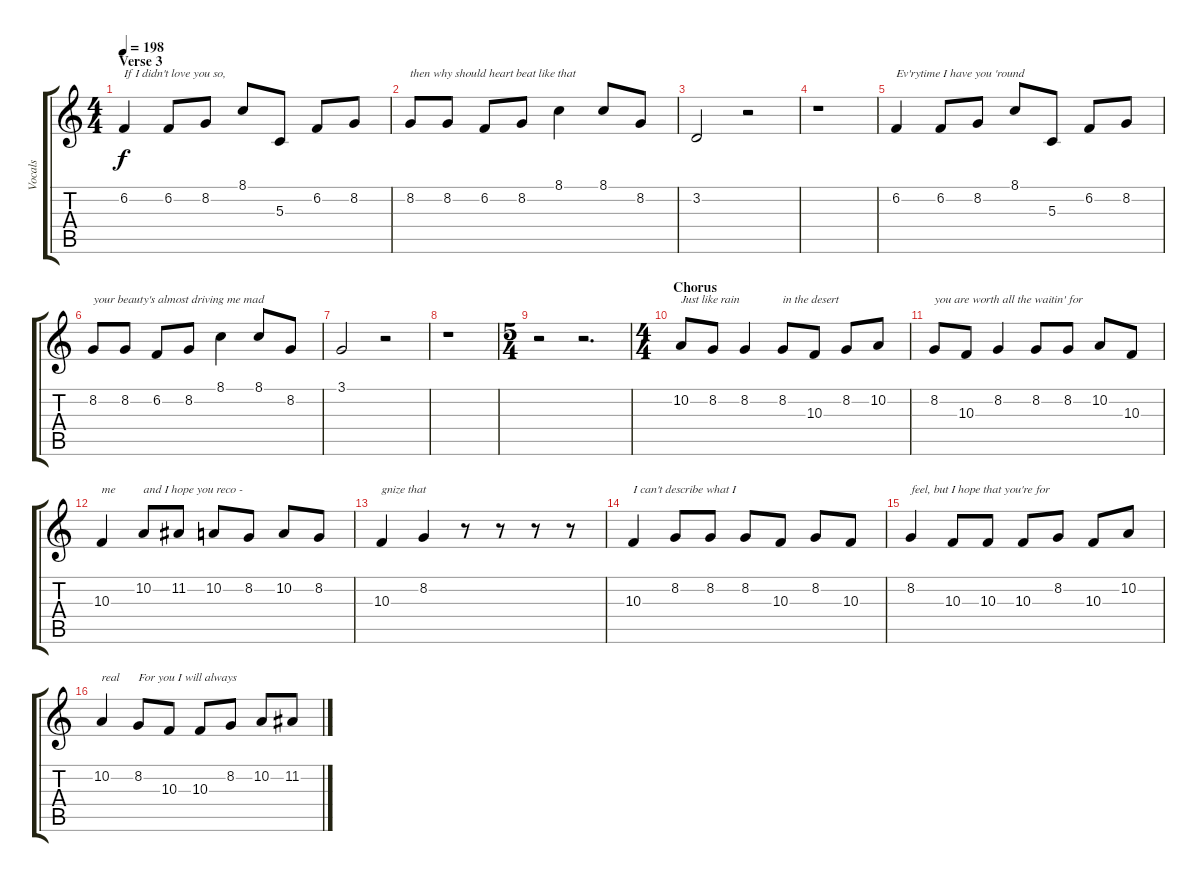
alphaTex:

\track ("Vocals" "Vocals") {instrument oboe}
\staff {score tabs}
\tuning (E4 B3 G3 D3 A2 E2) {hide}
\ts (4 4)
\section ("" "Verse 3")
\tempo 198
\clef g2
\ks c
6.2.4{txt "If I didn't love you so," dy f} 6.2.8 8.2.8 8.1.8 5.3.8 6.2.8 8.2.8 |
8.2.8{txt "then why should heart beat like that"} 8.2.8 6.2.8 8.2.8 8.1.4 8.1.8 8.2.8 |
3.2.2 r.2 |
r.1 |
6.2.4{txt "Ev'rytime I have you 'round"} 6.2.8 8.2.8 8.1.8 5.3.8 6.2.8 8.2.8 |
8.2.8{txt "your beauty's almost driving me mad"} 8.2.8 6.2.8 8.2.8 8.1.4 8.1.8 8.2.8 |
3.1.2 r.2 |
r.1 |
\ts (5 4)
r.2 r.2{d} |
\ts (4 4)
\section ("" "Chorus")
10.2.8{txt "Just like rain"} 8.2.8 8.2.4 8.2.8{txt "in the desert"} 10.3.8 8.2.8 10.2.8 |
8.2.8{txt "you are worth all the waitin' for"} 10.3.8 8.2.4 8.2.8 8.2.8 10.2.8 10.3.8 |
10.3.4{txt "me"} 10.2.8{txt "and I hope you reco -"} 11.2.8 10.2.8 8.2.8 10.2.8 8.2.8 |
10.3.4{txt "gnize that"} 8.2.4 r.8 r.8 r.8 r.8 |
10.3.4{txt "I can't describe what I"} 8.2.8 8.2.8 8.2.8 10.3.8 8.2.8 10.3.8 |
8.2.4{txt "feel, but I hope that you're for"} 10.3.8 10.3.8 10.3.8 8.2.8 10.3.8 10.2.8 |
10.2.4{txt "real"} 8.2.8{txt "For you I will always"} 10.3.8 10.3.8 8.2.8 10.2.8 11.2.8
